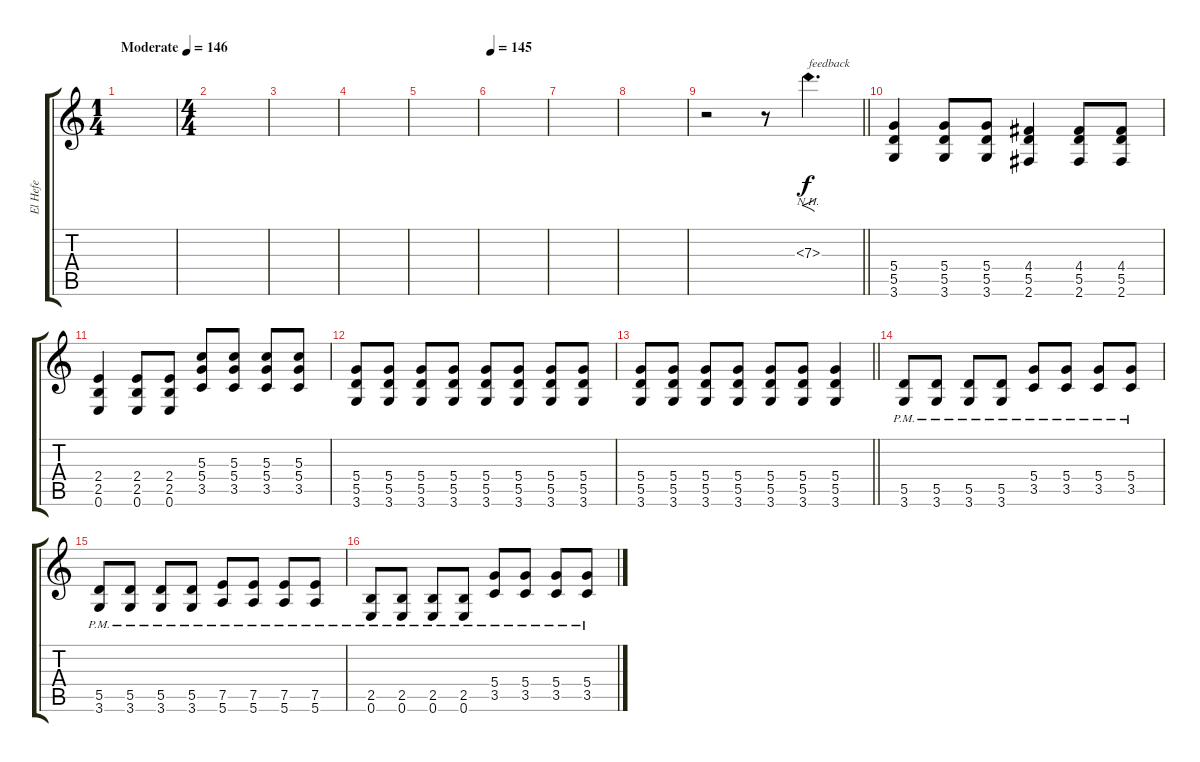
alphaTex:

\track ("El Hefe" "El Hefe") {instrument distortionguitar}
\staff {score tabs}
\tuning (E4 B3 G3 D3 A2 E2) {hide}
\ts (1 4)
\tempo (146 "Moderate")
\clef g2
\ks c
|
\ts (4 4)
|
|
|
|
\tempo 145
|
|
|
\barLineRight lightlight
r.2 r.8 7.3{nh}.4{f d txt "feedback"} |
\section ("" "")
(5.4 5.5 3.6).4 (5.4 5.5 3.6).8 (5.4 5.5 3.6).8 (4.4 5.5 2.6).4 (4.4 5.5 2.6).8 (4.4 5.5 2.6).8 |
(2.4 2.5 0.6).4 (2.4 2.5 0.6).8 (2.4 2.5 0.6).8 (5.3 5.4 3.5).8 (5.3 5.4 3.5).8 (5.3 5.4 3.5).8 (5.3 5.4 3.5).8 |
(5.4 5.5 3.6).8 (5.4 5.5 3.6).8 (5.4 5.5 3.6).8 (5.4 5.5 3.6).8 (5.4 5.5 3.6).8 (5.4 5.5 3.6).8 (5.4 5.5 3.6).8 (5.4 5.5 3.6).8 |
\barLineRight lightlight
(5.4 5.5 3.6).8 (5.4 5.5 3.6).8 (5.4 5.5 3.6).8 (5.4 5.5 3.6).8 (5.4 5.5 3.6).8 (5.4 5.5 3.6).8 (5.4 5.5 3.6).4 |
\section ("" "")
(5.5{pm} 3.6{pm}).8 (5.5{pm} 3.6{pm}).8 (5.5{pm} 3.6{pm}).8 (5.5{pm} 3.6{pm}).8 (5.4{pm} 3.5{pm}).8 (5.4{pm} 3.5{pm}).8 (5.4{pm} 3.5{pm}).8 (5.4{pm} 3.5{pm}).8 |
(5.5{pm} 3.6{pm}).8 (5.5{pm} 3.6{pm}).8 (5.5{pm} 3.6{pm}).8 (5.5{pm} 3.6{pm}).8 (7.5{pm} 5.6{pm}).8 (7.5{pm} 5.6{pm}).8 (7.5{pm} 5.6{pm}).8 (7.5{pm} 5.6{pm}).8 |
(2.5{pm} 0.6{pm}).8 (2.5{pm} 0.6{pm}).8 (2.5{pm} 0.6{pm}).8 (2.5{pm} 0.6{pm}).8 (5.4{pm} 3.5{pm}).8 (5.4{pm} 3.5{pm}).8 (5.4{pm} 3.5{pm}).8 (5.4{pm} 3.5{pm}).8
